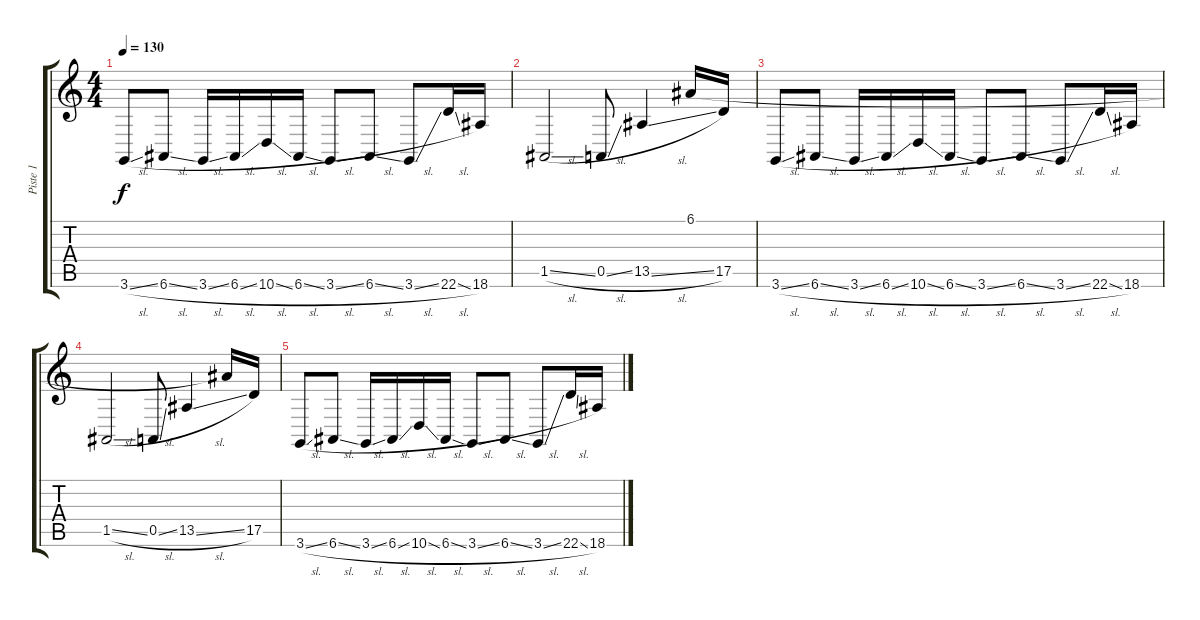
\track ("Piste 1" "Piste 1") {instrument lead2sawtooth}
\staff {score tabs}
\tuning (E4 B3 G3 D3 A2 E2) {hide}
\ts (4 4)
\tempo 130
\clef g2
\ks c
3.6{sl}.8{dy f} 6.6{sl}.8 3.6{sl}.16 6.6{sl}.16 10.6{sl}.16 6.6{sl}.16 3.6{sl}.8 6.6{sl}.8 3.6{sl}.8 22.6{sl}.16 18.6.16 |
1.5{sl}.2 0.5{sl}.8 13.5{sl}.4 6.1{t}.16 17.5.16 |
3.6{sl}.8 6.6{sl}.8 3.6{sl}.16 6.6{sl}.16 10.6{sl}.16 6.6{sl}.16 3.6{sl}.8 6.6{sl}.8 3.6{sl}.8 22.6{sl}.16 18.6.16 |
1.5{sl}.2 0.5{sl}.8 13.5{sl}.4 6.1{t}.16 17.5.16 |
3.6{sl}.8 6.6{sl}.8 3.6{sl}.16 6.6{sl}.16 10.6{sl}.16 6.6{sl}.16 3.6{sl}.8 6.6{sl}.8 3.6{sl}.8 22.6{sl}.16 18.6.16
